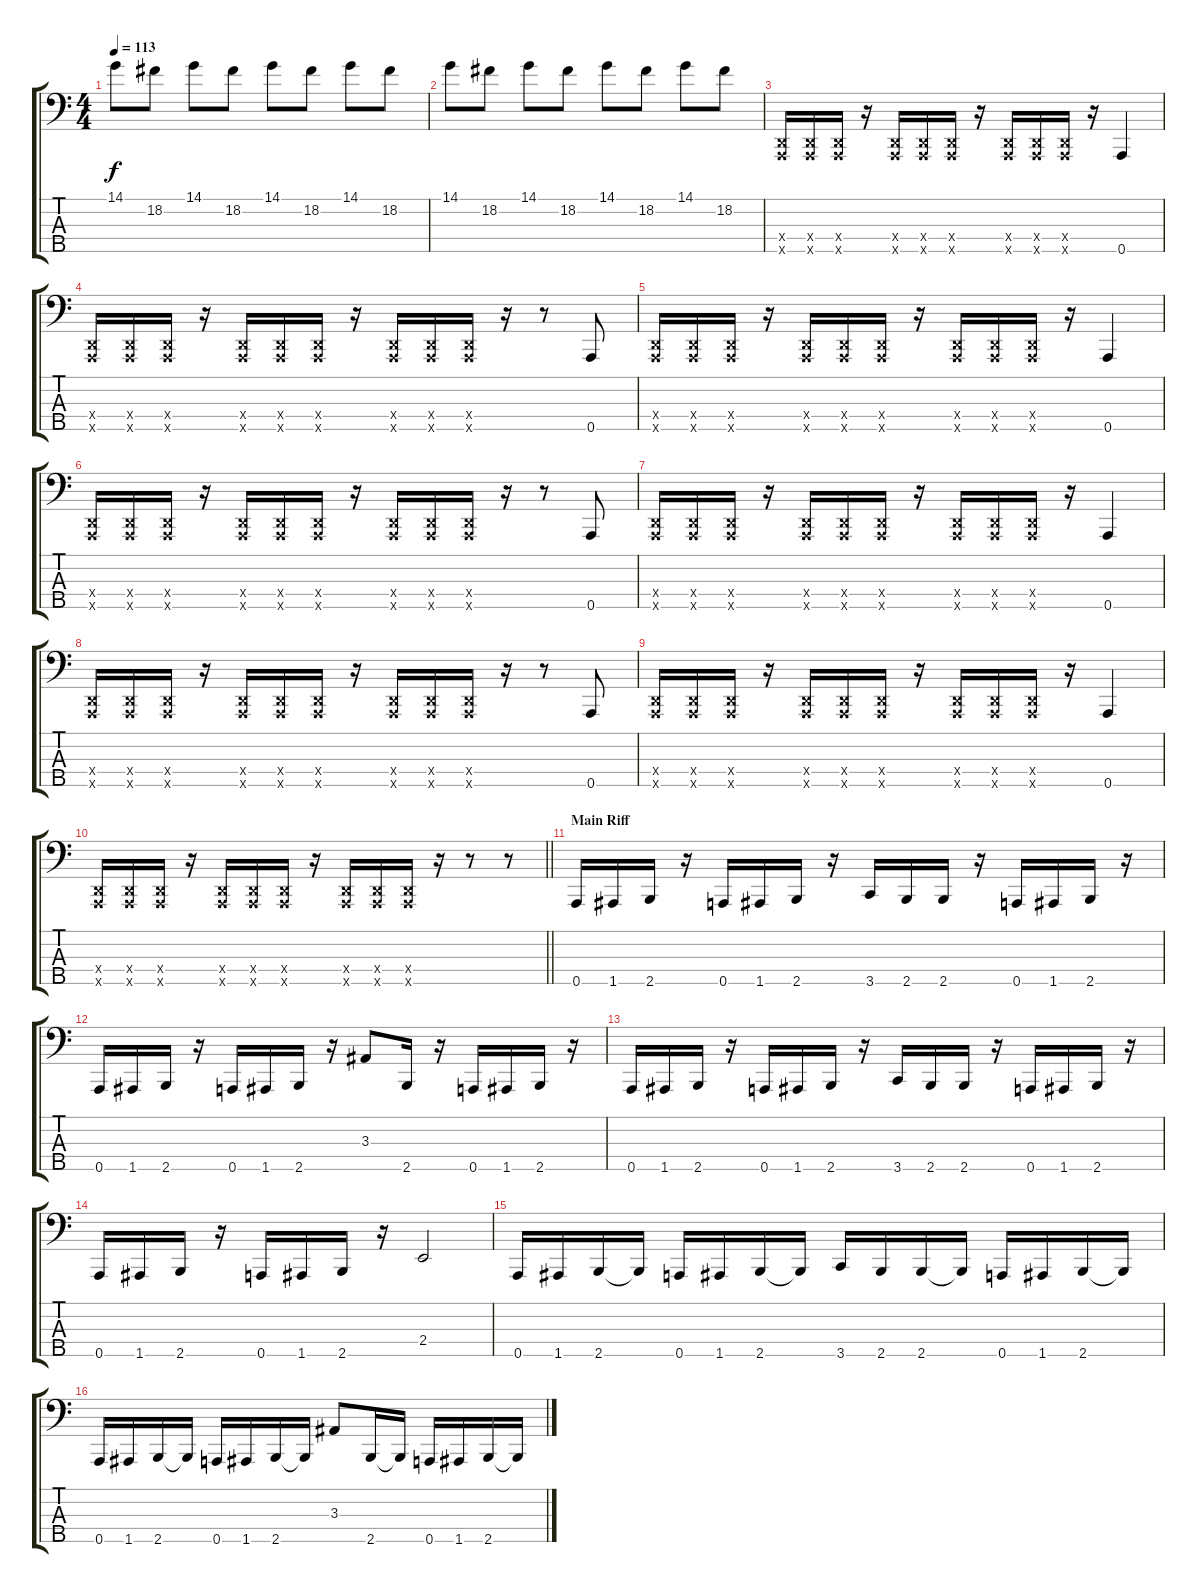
\track "" {instrument electricbassfinger}
\staff {score tabs}
\tuning (F2 C2 G1 D1 A0) {hide}
\ts (4 4)
\tempo 113
\clef f4
\ks c
14.1.8{dy f} 18.2.8 14.1.8 18.2.8 14.1.8 18.2.8 14.1.8 18.2.8 |
14.1.8 18.2.8 14.1.8 18.2.8 14.1.8 18.2.8 14.1.8 18.2.8 |
(0.4{x} 0.5{x}).16 (0.4{x} 0.5{x}).16 (0.4{x} 0.5{x}).16 r.16 (0.4{x} 0.5{x}).16 (0.4{x} 0.5{x}).16 (0.4{x} 0.5{x}).16 r.16 (0.4{x} 0.5{x}).16 (0.4{x} 0.5{x}).16 (0.4{x} 0.5{x}).16 r.16 0.5.4 |
(0.4{x} 0.5{x}).16 (0.4{x} 0.5{x}).16 (0.4{x} 0.5{x}).16 r.16 (0.4{x} 0.5{x}).16 (0.4{x} 0.5{x}).16 (0.4{x} 0.5{x}).16 r.16 (0.4{x} 0.5{x}).16 (0.4{x} 0.5{x}).16 (0.4{x} 0.5{x}).16 r.16 r.8 0.5.8 |
(0.4{x} 0.5{x}).16 (0.4{x} 0.5{x}).16 (0.4{x} 0.5{x}).16 r.16 (0.4{x} 0.5{x}).16 (0.4{x} 0.5{x}).16 (0.4{x} 0.5{x}).16 r.16 (0.4{x} 0.5{x}).16 (0.4{x} 0.5{x}).16 (0.4{x} 0.5{x}).16 r.16 0.5.4 |
(0.4{x} 0.5{x}).16 (0.4{x} 0.5{x}).16 (0.4{x} 0.5{x}).16 r.16 (0.4{x} 0.5{x}).16 (0.4{x} 0.5{x}).16 (0.4{x} 0.5{x}).16 r.16 (0.4{x} 0.5{x}).16 (0.4{x} 0.5{x}).16 (0.4{x} 0.5{x}).16 r.16 r.8 0.5.8 |
(0.4{x} 0.5{x}).16 (0.4{x} 0.5{x}).16 (0.4{x} 0.5{x}).16 r.16 (0.4{x} 0.5{x}).16 (0.4{x} 0.5{x}).16 (0.4{x} 0.5{x}).16 r.16 (0.4{x} 0.5{x}).16 (0.4{x} 0.5{x}).16 (0.4{x} 0.5{x}).16 r.16 0.5.4 |
(0.4{x} 0.5{x}).16 (0.4{x} 0.5{x}).16 (0.4{x} 0.5{x}).16 r.16 (0.4{x} 0.5{x}).16 (0.4{x} 0.5{x}).16 (0.4{x} 0.5{x}).16 r.16 (0.4{x} 0.5{x}).16 (0.4{x} 0.5{x}).16 (0.4{x} 0.5{x}).16 r.16 r.8 0.5.8 |
(0.4{x} 0.5{x}).16 (0.4{x} 0.5{x}).16 (0.4{x} 0.5{x}).16 r.16 (0.4{x} 0.5{x}).16 (0.4{x} 0.5{x}).16 (0.4{x} 0.5{x}).16 r.16 (0.4{x} 0.5{x}).16 (0.4{x} 0.5{x}).16 (0.4{x} 0.5{x}).16 r.16 0.5.4 |
\barLineRight lightlight
(0.4{x} 0.5{x}).16 (0.4{x} 0.5{x}).16 (0.4{x} 0.5{x}).16 r.16 (0.4{x} 0.5{x}).16 (0.4{x} 0.5{x}).16 (0.4{x} 0.5{x}).16 r.16 (0.4{x} 0.5{x}).16 (0.4{x} 0.5{x}).16 (0.4{x} 0.5{x}).16 r.16 r.8 r.8 |
\section ("" "Main Riff")
0.5.16 1.5.16 2.5.16 r.16 0.5.16 1.5.16 2.5.16 r.16 3.5.16 2.5.16 2.5.16 r.16 0.5.16 1.5.16 2.5.16 r.16 |
0.5.16 1.5.16 2.5.16 r.16 0.5.16 1.5.16 2.5.16 r.16 3.3.8 2.5.16 r.16 0.5.16 1.5.16 2.5.16 r.16 |
0.5.16 1.5.16 2.5.16 r.16 0.5.16 1.5.16 2.5.16 r.16 3.5.16 2.5.16 2.5.16 r.16 0.5.16 1.5.16 2.5.16 r.16 |
0.5.16 1.5.16 2.5.16 r.16 0.5.16 1.5.16 2.5.16 r.16 2.4.2 |
0.5.16 1.5.16 2.5.16 2.5{t}.16 0.5.16 1.5.16 2.5.16 2.5{t}.16 3.5.16 2.5.16 2.5.16 2.5{t}.16 0.5.16 1.5.16 2.5.16 2.5{t}.16 |
0.5.16 1.5.16 2.5.16 2.5{t}.16 0.5.16 1.5.16 2.5.16 2.5{t}.16 3.3.8 2.5.16 2.5{t}.16 0.5.16 1.5.16 2.5.16 2.5{t}.16
